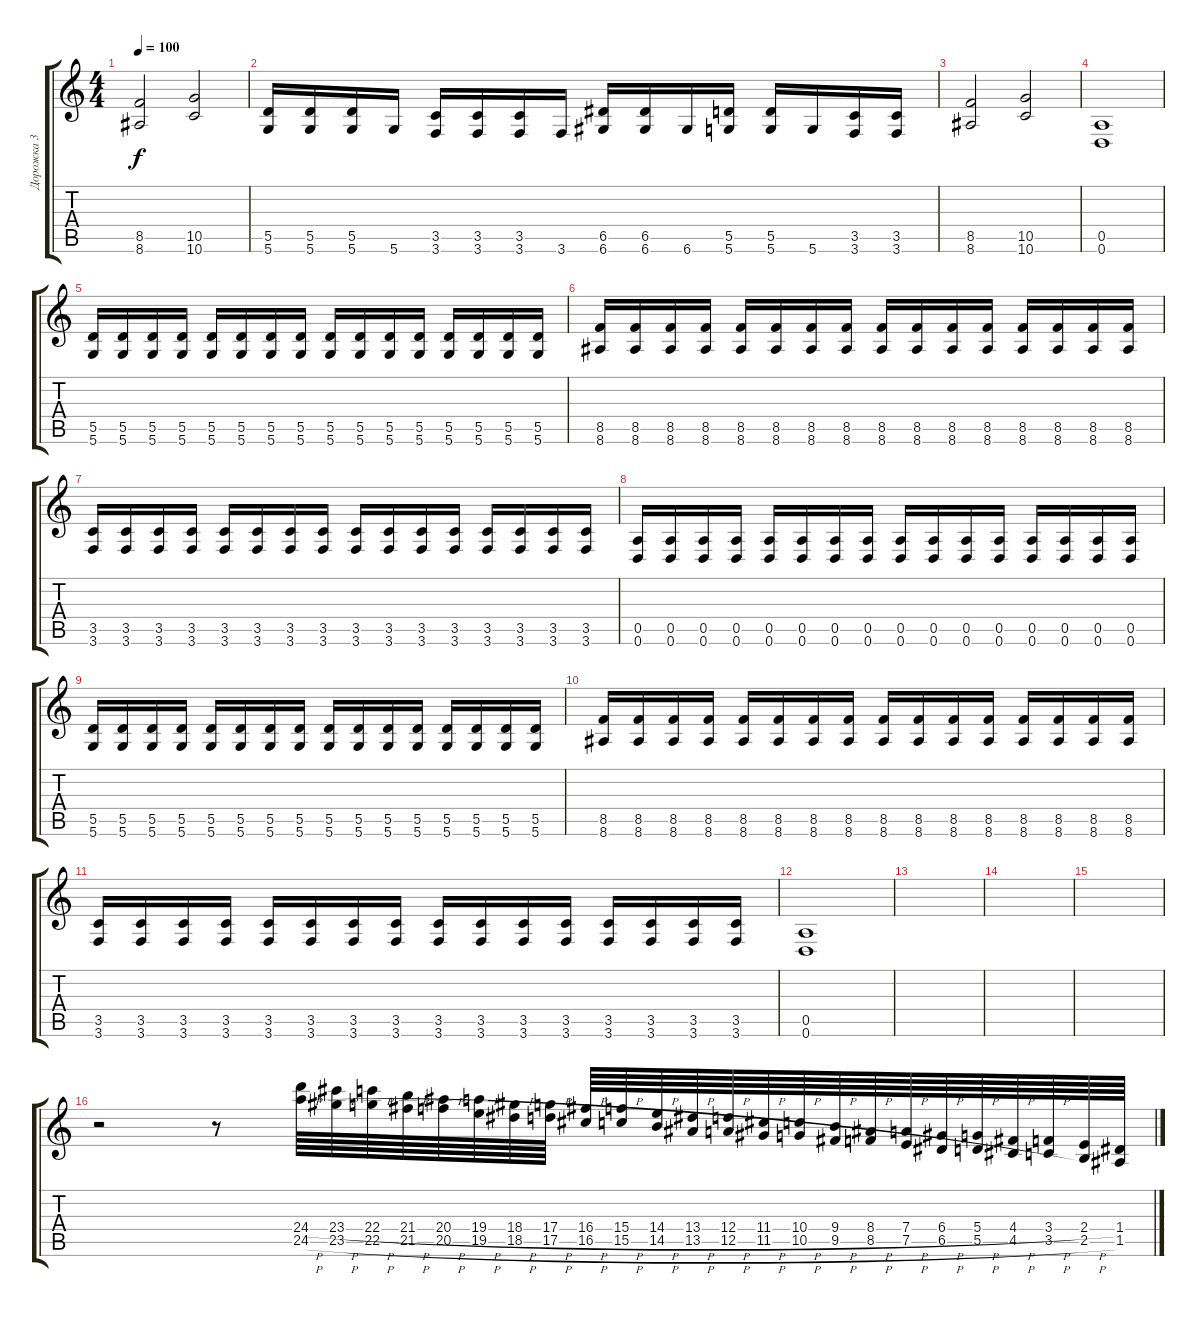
\track ("Дорожка 3" "Дорожка 3") {instrument distortionguitar}
\staff {score tabs}
\tuning (E4 B3 G3 D3 A2 D2) {hide}
\ts (4 4)
\tempo 100
\clef g2
\ks c
(8.5 8.6).2{dy f} (10.5 10.6).2 |
(5.5 5.6).16 (5.5 5.6).16 (5.5 5.6).16 5.6.16 (3.5 3.6).16 (3.5 3.6).16 (3.5 3.6).16 3.6.16 (6.5 6.6).16 (6.5 6.6).16 6.6.16 (5.5 5.6).16 (5.5 5.6).16 5.6.16 (3.5 3.6).16 (3.5 3.6).16 |
(8.5 8.6).2 (10.5 10.6).2 |
(0.5 0.6).1 |
(5.5 5.6).16 (5.5 5.6).16 (5.5 5.6).16 (5.5 5.6).16 (5.5 5.6).16 (5.5 5.6).16 (5.5 5.6).16 (5.5 5.6).16 (5.5 5.6).16 (5.5 5.6).16 (5.5 5.6).16 (5.5 5.6).16 (5.5 5.6).16 (5.5 5.6).16 (5.5 5.6).16 (5.5 5.6).16 |
(8.5 8.6).16 (8.5 8.6).16 (8.5 8.6).16 (8.5 8.6).16 (8.5 8.6).16 (8.5 8.6).16 (8.5 8.6).16 (8.5 8.6).16 (8.5 8.6).16 (8.5 8.6).16 (8.5 8.6).16 (8.5 8.6).16 (8.5 8.6).16 (8.5 8.6).16 (8.5 8.6).16 (8.5 8.6).16 |
(3.5 3.6).16 (3.5 3.6).16 (3.5 3.6).16 (3.5 3.6).16 (3.5 3.6).16 (3.5 3.6).16 (3.5 3.6).16 (3.5 3.6).16 (3.5 3.6).16 (3.5 3.6).16 (3.5 3.6).16 (3.5 3.6).16 (3.5 3.6).16 (3.5 3.6).16 (3.5 3.6).16 (3.5 3.6).16 |
(0.5 0.6).16 (0.5 0.6).16 (0.5 0.6).16 (0.5 0.6).16 (0.5 0.6).16 (0.5 0.6).16 (0.5 0.6).16 (0.5 0.6).16 (0.5 0.6).16 (0.5 0.6).16 (0.5 0.6).16 (0.5 0.6).16 (0.5 0.6).16 (0.5 0.6).16 (0.5 0.6).16 (0.5 0.6).16 |
(5.5 5.6).16 (5.5 5.6).16 (5.5 5.6).16 (5.5 5.6).16 (5.5 5.6).16 (5.5 5.6).16 (5.5 5.6).16 (5.5 5.6).16 (5.5 5.6).16 (5.5 5.6).16 (5.5 5.6).16 (5.5 5.6).16 (5.5 5.6).16 (5.5 5.6).16 (5.5 5.6).16 (5.5 5.6).16 |
(8.5 8.6).16 (8.5 8.6).16 (8.5 8.6).16 (8.5 8.6).16 (8.5 8.6).16 (8.5 8.6).16 (8.5 8.6).16 (8.5 8.6).16 (8.5 8.6).16 (8.5 8.6).16 (8.5 8.6).16 (8.5 8.6).16 (8.5 8.6).16 (8.5 8.6).16 (8.5 8.6).16 (8.5 8.6).16 |
(3.5 3.6).16 (3.5 3.6).16 (3.5 3.6).16 (3.5 3.6).16 (3.5 3.6).16 (3.5 3.6).16 (3.5 3.6).16 (3.5 3.6).16 (3.5 3.6).16 (3.5 3.6).16 (3.5 3.6).16 (3.5 3.6).16 (3.5 3.6).16 (3.5 3.6).16 (3.5 3.6).16 (3.5 3.6).16 |
(0.5 0.6).1 |
|
|
|
r.2 r.8 (24.4{h} 24.5{h}).64 (23.4{h} 23.5{h}).64 (22.4{h} 22.5{h}).64 (21.4{h} 21.5{h}).64 (20.4{h} 20.5{h}).64 (19.4{h} 19.5{h}).64 (18.4{h} 18.5{h}).64 (17.4{h} 17.5{h}).64 (16.4{h} 16.5{h}).64 (15.4{h} 15.5{h}).64 (14.4{h} 14.5{h}).64 (13.4{h} 13.5{h}).64 (12.4{h} 12.5{h}).64 (11.4{h} 11.5{h}).64 (10.4{h} 10.5{h}).64 (9.4{h} 9.5{h}).64 (8.4{h} 8.5{h}).64 (7.4{h} 7.5{h}).64 (6.4{h} 6.5{h}).64 (5.4{h} 5.5{h}).64 (4.4{h} 4.5{h}).64 (3.4{h} 3.5{h}).64 (2.4{h} 2.5{h}).64 (1.4 1.5{h}).64
